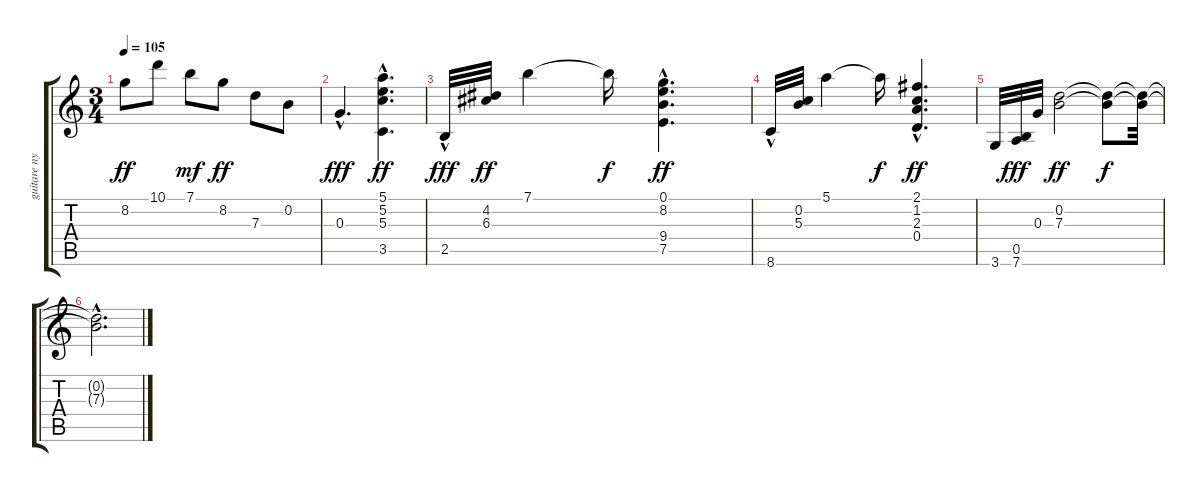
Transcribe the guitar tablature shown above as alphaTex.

\track ("guitare nylon" "guitare ny") {instrument acousticguitarnylon}
\staff {score tabs}
\tuning (E4 B3 G3 D3 A2 E2) {hide}
\ts (3 4)
\tempo 105
\clef g2
\ks c
8.2.8{dy ff} 10.1.8 7.1.8{dy mf} 8.2.8{dy ff} 7.3.8 0.2.8 |
0.3{hac}.4{d dy fff} (5.1{hac} 5.2{hac} 5.3{hac} 3.5{hac}).4{d dy ff} |
2.5{hac}.32{dy fff} (4.2 6.3).32{dy ff} 7.1.4 7.1{t}.16{dy f} (0.1{hac} 8.2{hac} 9.4{hac} 7.5{hac}).4{d dy ff} |
8.6{hac}.32 (0.2 5.3).32 5.1.4 5.1{t}.16{dy f} (2.1{hac} 1.2{hac} 2.3{hac} 0.4{hac}).4{d dy ff} |
3.6.32 (0.5 7.6).32{dy fff} 0.3.32 (0.2 7.3).2{dy ff} (0.2{t} 7.3{t}).8{dy f} (0.2{t} 7.3{t}).32 |
(0.2{hac t} 7.3{hac t}).2{d}
